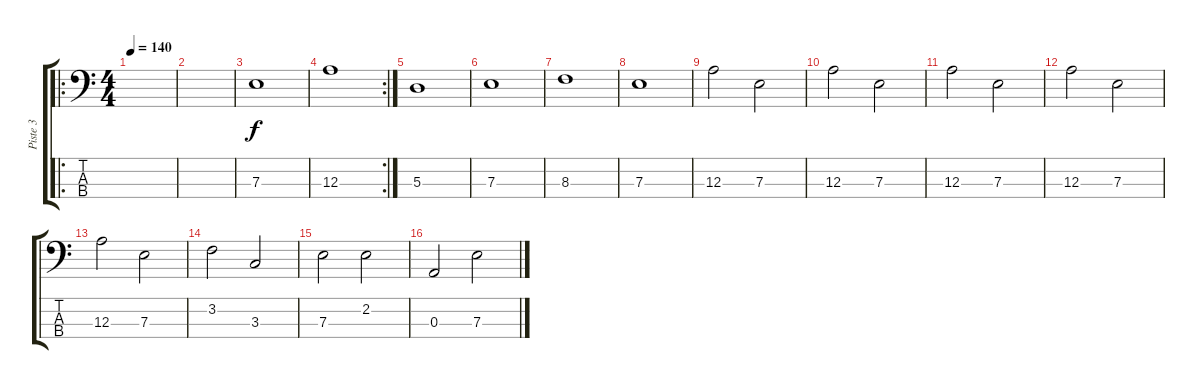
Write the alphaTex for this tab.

\track ("Piste 3" "Piste 3") {instrument electricbassfinger}
\staff {score tabs}
\tuning (G2 D2 A1 E1) {hide}
\ro
\ts (4 4)
\tempo 140
\clef f4
\ks c
|
|
7.3.1 |
\rc 2
12.3.1 |
5.3.1 |
7.3.1 |
8.3.1 |
7.3.1 |
12.3.2 7.3.2 |
12.3.2 7.3.2 |
12.3.2 7.3.2 |
12.3.2 7.3.2 |
12.3.2 7.3.2 |
3.2.2 3.3.2 |
7.3.2 2.2.2 |
0.3.2 7.3.2
